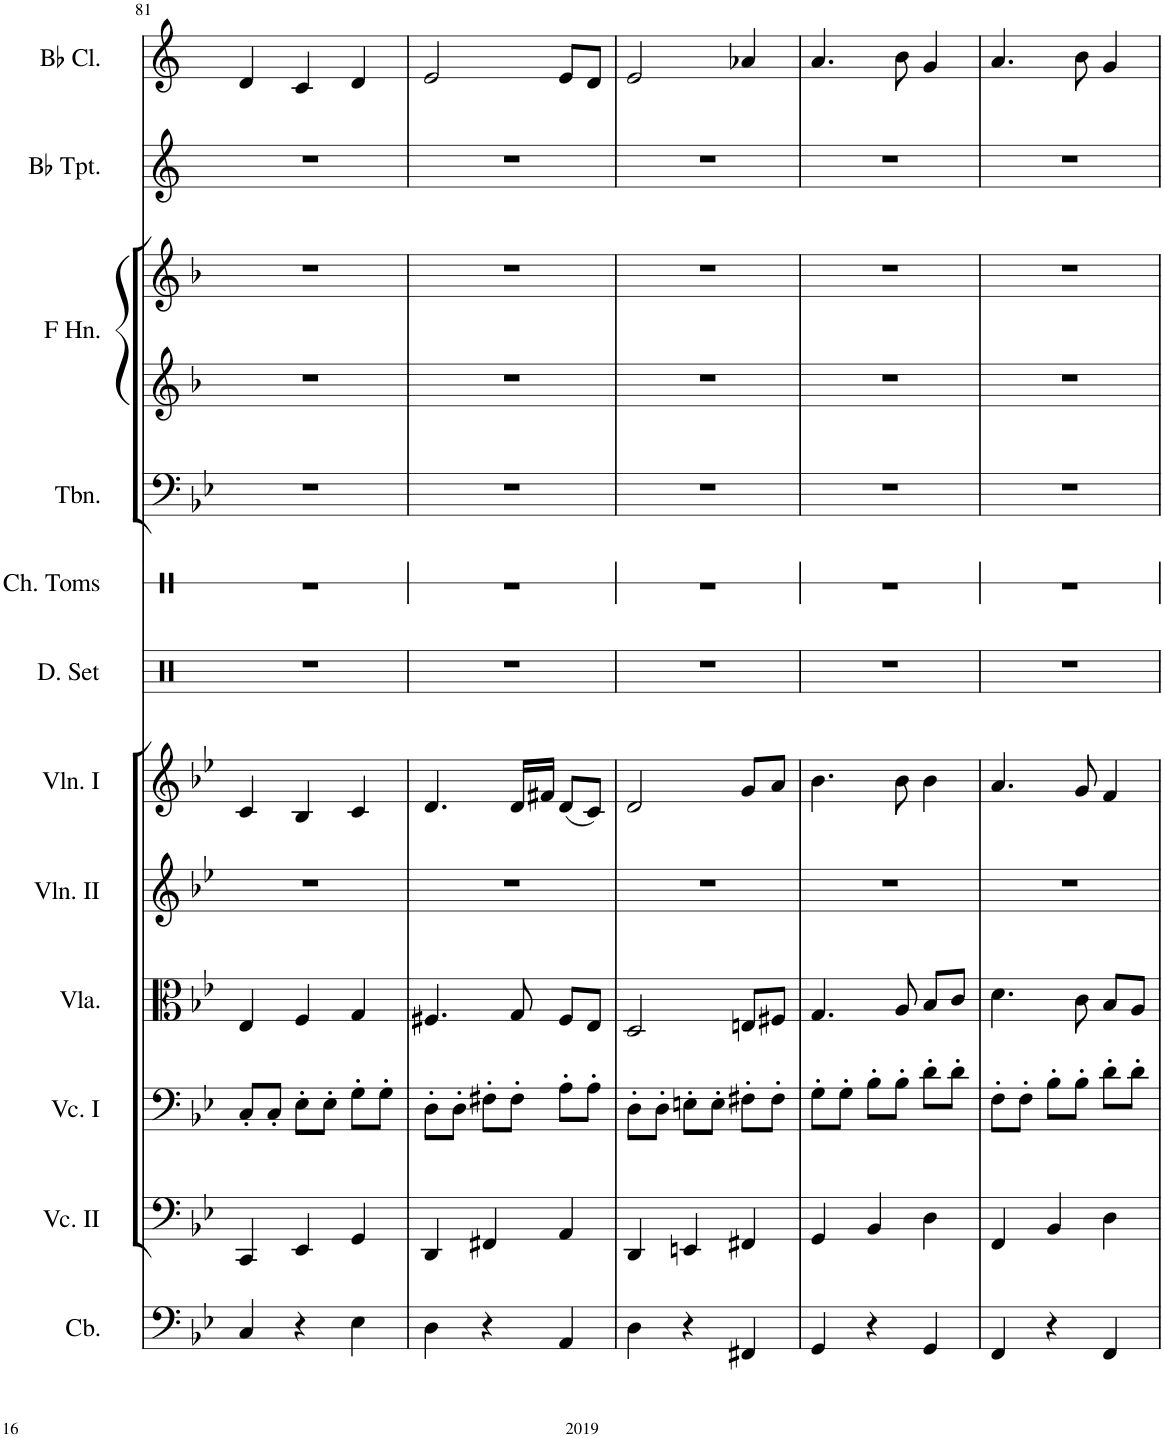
**kern	**kern	**kern	**kern	**kern	**kern	**kern	**kern	**kern	**kern	**kern	**kern	**kern
*part12	*part11	*part10	*part9	*part8	*part7	*part6	*part5	*part4	*part3	*part3	*part2	*part1
*staff13	*staff12	*staff11	*staff10	*staff9	*staff8	*staff7	*staff6	*staff5	*staff4	*staff3	*staff2	*staff1
*I"Contrabasses	*I"Violoncellos II	*I"Violoncellos I	*I"Violas	*I"Violins II	*I"Violins I	*I"Drumset	*I"Chinese Tom-Toms	*I"Trombone	*I"French Horn	*	*I"Trumpets in Bb	*I"Clarinets in Bb
*I'Cb.	*I'Vc. II	*I'Vc. I	*I'Vla.	*I'Vln. II	*I'Vln. I	*I'D. Set	*I'Ch. Toms	*I'Tbn.	*I'F Hn.	*	*	*
!!LO:PB:g=z
*clefF4	*clefF4	*clefF4	*clefC3	*clefG2	*clefG2	*clefX	*clefX	*clefF4	*clefG2	*clefG2	*clefG2	*clefG2
*Trd7c12	*	*	*	*	*	*	*	*	*Trd4c7	*Trd4c7	*Trd1c2	*Trd1c2
*k[b-e-]	*k[b-e-]	*k[b-e-]	*k[b-e-]	*k[b-e-]	*k[b-e-]	*k[]	*k[]	*k[b-e-]	*k[b-]	*k[b-]	*k[]	*k[]
*M3/4	*M3/4	*M3/4	*M3/4	*M3/4	*M3/4	*M3/4	*M3/4	*M3/4	*M3/4	*M3/4	*M3/4	*M3/4
=81	=81	=81	=81	=81	=81	=81	=81	=81	=81	=81	=81	=81
4C/	4CC/	8C'/L	4E-/	2.r	4c/	2.r	2.r	2.r	2.r	2.r	2.r	4d/
.	.	8C'/J	.	.	.	.	.	.	.	.	.	.
4r	4EE-/	8E-'\L	4F/	.	4B-/	.	.	.	.	.	.	4c/
.	.	8E-'\J	.	.	.	.	.	.	.	.	.	.
4E-\	4GG/	8G'\L	4G/	.	4c/	.	.	.	.	.	.	4d/
.	.	8G'\J	.	.	.	.	.	.	.	.	.	.
=82	=82	=82	=82	=82	=82	=82	=82	=82	=82	=82	=82	=82
4D\	4DD/	8D'\L	4.F#X/	2.r	4.d/	2.r	2.r	2.r	2.r	2.r	2.r	2e/
.	.	8D'\J	.	.	.	.	.	.	.	.	.	.
4r	4FF#X/	8F#X'\L	.	.	.	.	.	.	.	.	.	.
.	.	8F#'\J	8G/	.	16d/LL	.	.	.	.	.	.	.
.	.	.	.	.	16f#X/JJ	.	.	.	.	.	.	.
4AA/	4AA/	8A'\L	8F#/L	.	(8d/L	.	.	.	.	.	.	8e/L
.	.	8A'\J	8E-/J	.	8c/J)	.	.	.	.	.	.	8d/J
=83	=83	=83	=83	=83	=83	=83	=83	=83	=83	=83	=83	=83
4D\	4DD/	8D'\L	2D/	2.r	2d/	2.r	2.r	2.r	2.r	2.r	2.r	2e/
.	.	8D'\J	.	.	.	.	.	.	.	.	.	.
4r	4EEn/	8En'\L	.	.	.	.	.	.	.	.	.	.
.	.	8E'\J	.	.	.	.	.	.	.	.	.	.
4FF#X/	4FF#X/	8F#X'\L	8En/L	.	8g/L	.	.	.	.	.	.	4a-X/
.	.	8F#'\J	8F#X/J	.	8a/J	.	.	.	.	.	.	.
=84	=84	=84	=84	=84	=84	=84	=84	=84	=84	=84	=84	=84
4GG/	4GG/	8G'\L	4.G/	2.r	4.b-\	2.r	2.r	2.r	2.r	2.r	2.r	4.a/
.	.	8G'\J	.	.	.	.	.	.	.	.	.	.
4r	4BB-/	8B-'\L	.	.	.	.	.	.	.	.	.	.
.	.	8B-'\J	8A/	.	8b-\	.	.	.	.	.	.	8b\
4GG/	4D\	8d'\L	8B-/L	.	4b-\	.	.	.	.	.	.	4g/
.	.	8d'\J	8c/J	.	.	.	.	.	.	.	.	.
=85	=85	=85	=85	=85	=85	=85	=85	=85	=85	=85	=85	=85
4FF/	4FF/	8F'\L	4.d\	2.r	4.a/	2.r	2.r	2.r	2.r	2.r	2.r	4.a/
.	.	8F'\J	.	.	.	.	.	.	.	.	.	.
4r	4BB-/	8B-'\L	.	.	.	.	.	.	.	.	.	.
.	.	8B-'\J	8c\	.	8g/	.	.	.	.	.	.	8b\
4FF/	4D\	8d'\L	8B-/L	.	4f/	.	.	.	.	.	.	4g/
.	.	8d'\J	8A/J	.	.	.	.	.	.	.	.	.
=	=	=	=	=	=	=	=	=	=	=	=	=
*-	*-	*-	*-	*-	*-	*-	*-	*-	*-	*-	*-	*-
